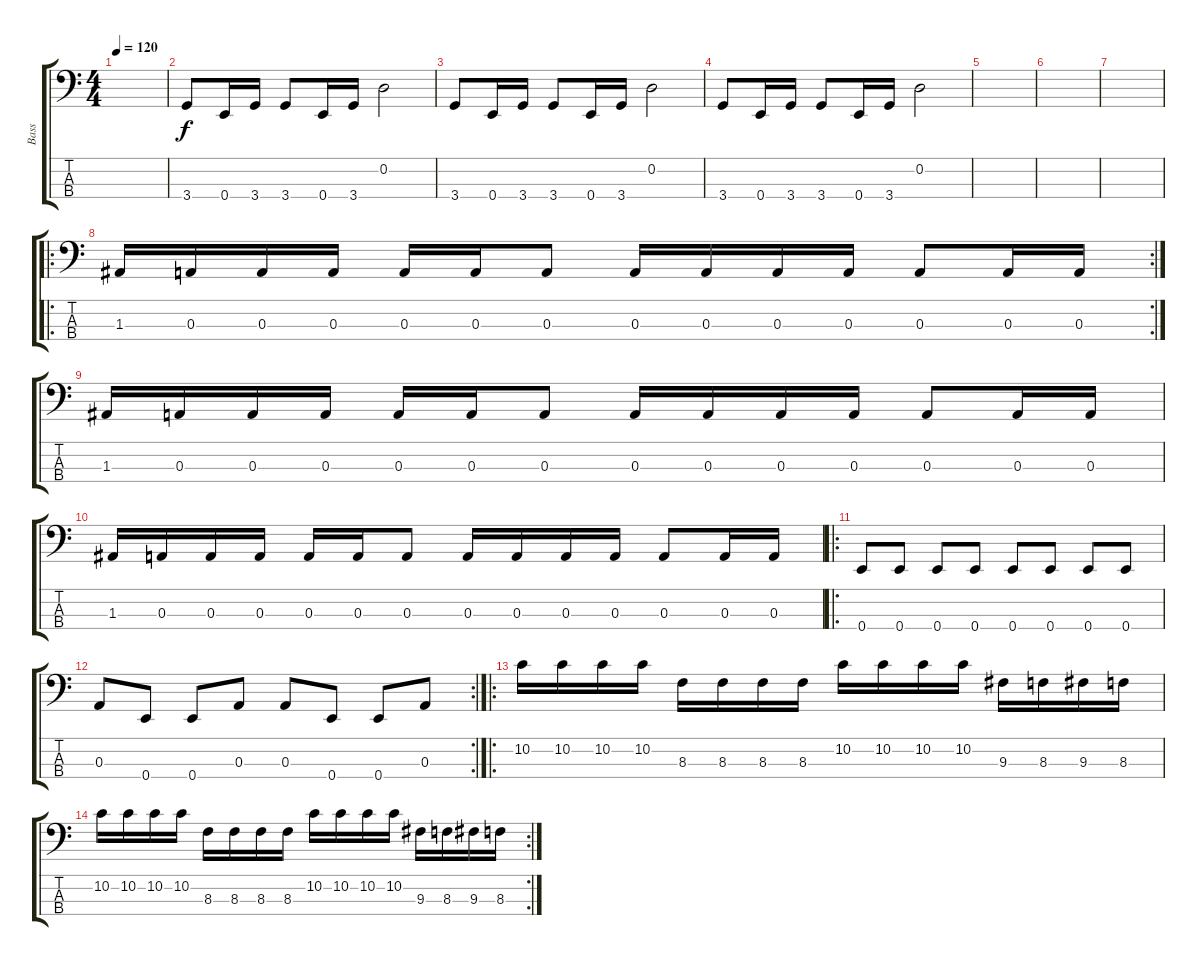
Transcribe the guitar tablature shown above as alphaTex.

\track ("Bass" "Bass") {instrument electricbasspick}
\staff {score tabs}
\tuning (G2 D2 A1 E1) {hide}
\ts (4 4)
\tempo 120
\clef f4
\ks c
|
3.4.8 0.4.16 3.4.16 3.4.8 0.4.16 3.4.16 0.2.2 |
3.4.8 0.4.16 3.4.16 3.4.8 0.4.16 3.4.16 0.2.2 |
3.4.8 0.4.16 3.4.16 3.4.8 0.4.16 3.4.16 0.2.2 |
|
|
|
\ro
\rc 2
1.3.16 0.3.16 0.3.16 0.3.16 0.3.16 0.3.16 0.3.8 0.3.16 0.3.16 0.3.16 0.3.16 0.3.8 0.3.16 0.3.16 |
1.3.16 0.3.16 0.3.16 0.3.16 0.3.16 0.3.16 0.3.8 0.3.16 0.3.16 0.3.16 0.3.16 0.3.8 0.3.16 0.3.16 |
1.3.16 0.3.16 0.3.16 0.3.16 0.3.16 0.3.16 0.3.8 0.3.16 0.3.16 0.3.16 0.3.16 0.3.8 0.3.16 0.3.16 |
\ro
0.4.8 0.4.8 0.4.8 0.4.8 0.4.8 0.4.8 0.4.8 0.4.8 |
\rc 2
0.3.8 0.4.8 0.4.8 0.3.8 0.3.8 0.4.8 0.4.8 0.3.8 |
\ro
10.2.16 10.2.16 10.2.16 10.2.16 8.3.16 8.3.16 8.3.16 8.3.16 10.2.16 10.2.16 10.2.16 10.2.16 9.3.16 8.3.16 9.3.16 8.3.16 |
\rc 2
10.2.16 10.2.16 10.2.16 10.2.16 8.3.16 8.3.16 8.3.16 8.3.16 10.2.16 10.2.16 10.2.16 10.2.16 9.3.16 8.3.16 9.3.16 8.3.16
